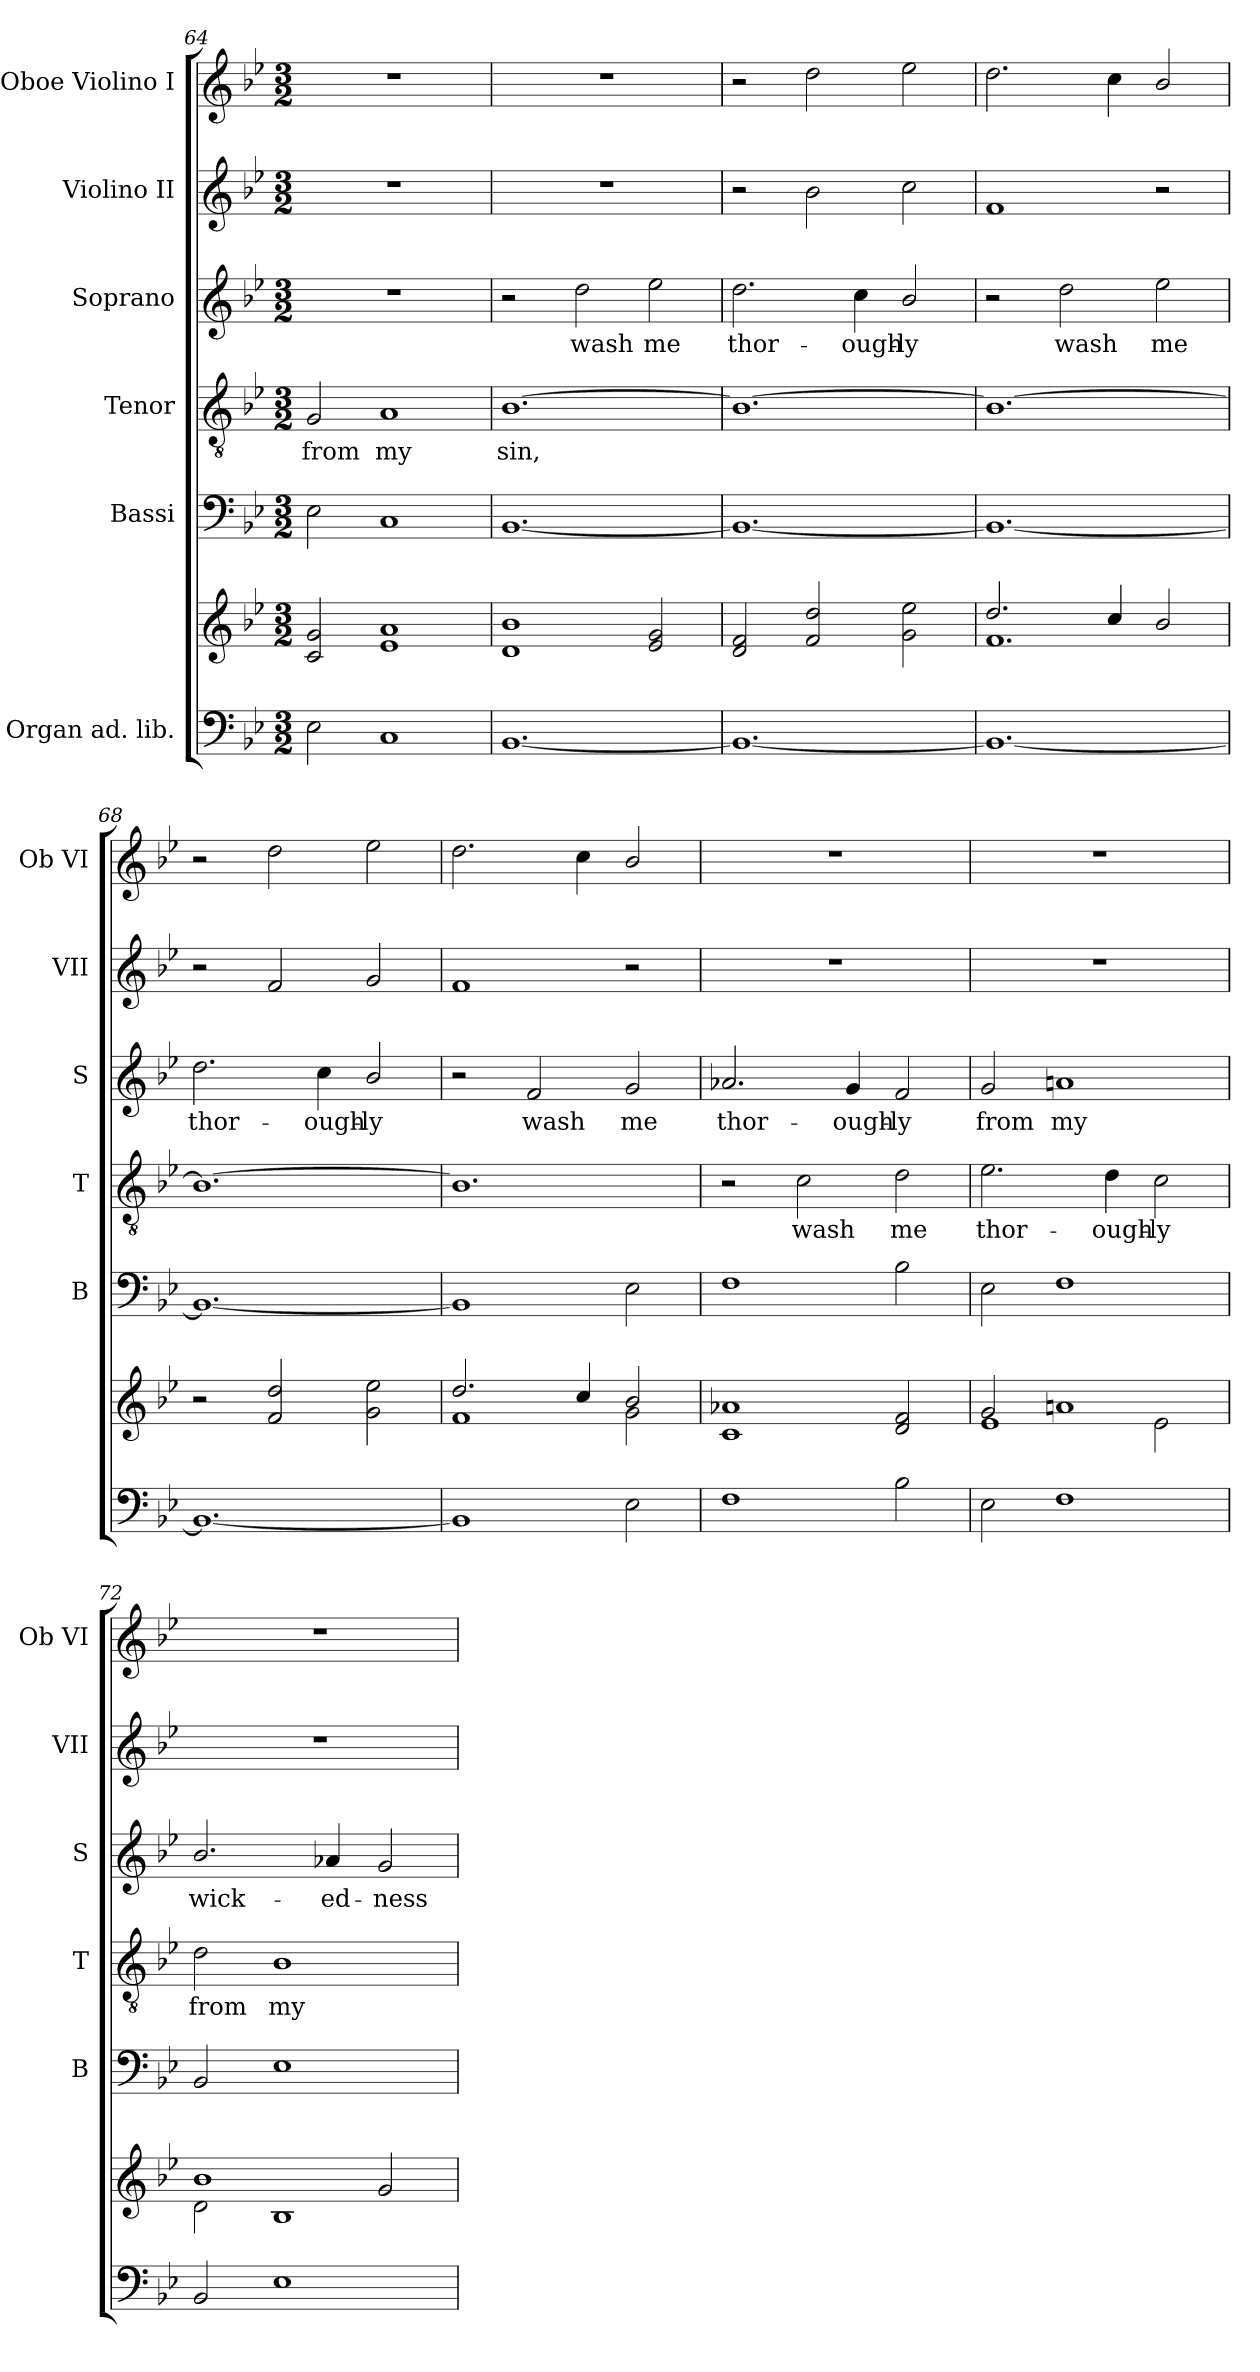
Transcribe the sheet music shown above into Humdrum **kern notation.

**kern	**kern	**kern	**kern	**text	**kern	**text	**kern	**kern
*part6	*part6	*part5	*part4	*part4	*part3	*part3	*part2	*part1
*staff7	*staff6	*staff5	*staff4	*staff4	*staff3	*staff3	*staff2	*staff1
*I"Organ ad. lib.	*	*I"Bassi	*I"Tenor	*	*I"Soprano	*	*I"Violino II	*I"Oboe Violino I
*	*	*I'B	*I'T	*	*I'S	*	*I'VII	*I'Ob VI
*clefF4	*clefG2	*clefF4	*clefGv2	*	*clefG2	*	*clefG2	*clefG2
*k[b-e-]	*k[b-e-]	*k[b-e-]	*k[b-e-]	*	*k[b-e-]	*	*k[b-e-]	*k[b-e-]
*B-:	*B-:	*B-:	*B-:	*	*B-:	*	*B-:	*B-:
*M3/2	*M3/2	*M3/2	*M3/2	*	*M3/2	*	*M3/2	*M3/2
=64	=64	=64	=64	=64	=64	=64	=64	=64
2E-\	2c/ 2g/	2E-\	2G/	from	1.r	.	1.r	1.r
1C	1e- 1a	1C	1A	my	.	.	.	.
=65	=65	=65	=65	=65	=65	=65	=65	=65
[1.BB-	1d 1b-	[1.BB-	[1.B-	sin,	2r	.	1.r	1.r
.	.	.	.	.	2dd\	wash	.	.
.	2e-/ 2g/	.	.	.	2ee-\	me	.	.
=66	=66	=66	=66	=66	=66	=66	=66	=66
1.BB-_	2d/ 2f/	1.BB-_	1.B-_	.	2.dd\	thor-	2r	2r
.	2f/ 2dd/	.	.	.	.	.	2b-\	2dd\
.	.	.	.	.	4cc\	-ough-	.	.
.	2g\ 2ee-\	.	.	.	2b-/	-ly	2cc\	2ee-\
=67	=67	=67	=67	=67	=67	=67	=67	=67
*	*^	*	*	*	*	*	*	*
1.BB-_	2.dd/	1.f	1.BB-_	1.B-_	.	2r	.	1f	2.dd\
.	.	.	.	.	.	2dd\	wash	.	.
.	4cc/	.	.	.	.	.	.	.	4cc\
.	2b-/	.	.	.	.	2ee-\	me	2r	2b-/
*	*v	*v	*	*	*	*	*	*	*
!!LO:LB:g=z
=68	=68	=68	=68	=68	=68	=68	=68	=68
1.BB-_	2r	1.BB-_	1.B-_	.	2.dd\	thor-	2r	2r
.	2f/ 2dd/	.	.	.	.	.	2f/	2dd\
.	.	.	.	.	4cc\	-ough-	.	.
.	2g\ 2ee-\	.	.	.	2b-/	-ly	2g/	2ee-\
=69	=69	=69	=69	=69	=69	=69	=69	=69
*	*^	*	*	*	*	*	*	*
1BB-]	2.dd/	1f	1BB-]	1.B-]	.	2r	.	1f	2.dd\
.	.	.	.	.	.	2f/	wash	.	.
.	4cc/	.	.	.	.	.	.	.	4cc\
2E-\	2b-/	2g\	2E-\	.	.	2g/	me	2r	2b-/
*	*v	*v	*	*	*	*	*	*	*
=70	=70	=70	=70	=70	=70	=70	=70	=70
1F	1c 1a-X	1F	2r	.	2.a-X/	thor-	1.r	1.r
.	.	.	2c\	wash	.	.	.	.
.	.	.	.	.	4g/	-ough-	.	.
2B-\	2d/ 2f/	2B-\	2d\	me	2f/	-ly	.	.
=71	=71	=71	=71	=71	=71	=71	=71	=71
*	*^	*	*	*	*	*	*	*
2E-\	2g/	1e-	2E-\	2.e-\	thor-	2g/	from	1.r	1.r
1F	1an	.	1F	.	.	1an	my	.	.
.	.	.	.	4d\	-ough-	.	.	.	.
.	.	2e-\	.	2c\	-ly	.	.	.	.
=72	=72	=72	=72	=72	=72	=72	=72	=72	=72
2BB-/	1b-	2d\	2BB-/	2d\	from	2.b-/	wick-	1.r	1.r
1E-	.	1B-	1E-	1B-	my	.	.	.	.
.	.	.	.	.	.	4a-X/	-ed-	.	.
.	2g/	.	.	.	.	2g/	-ness	.	.
*	*v	*v	*	*	*	*	*	*	*
=	=	=	=	=	=	=	=	=
*-	*-	*-	*-	*-	*-	*-	*-	*-
